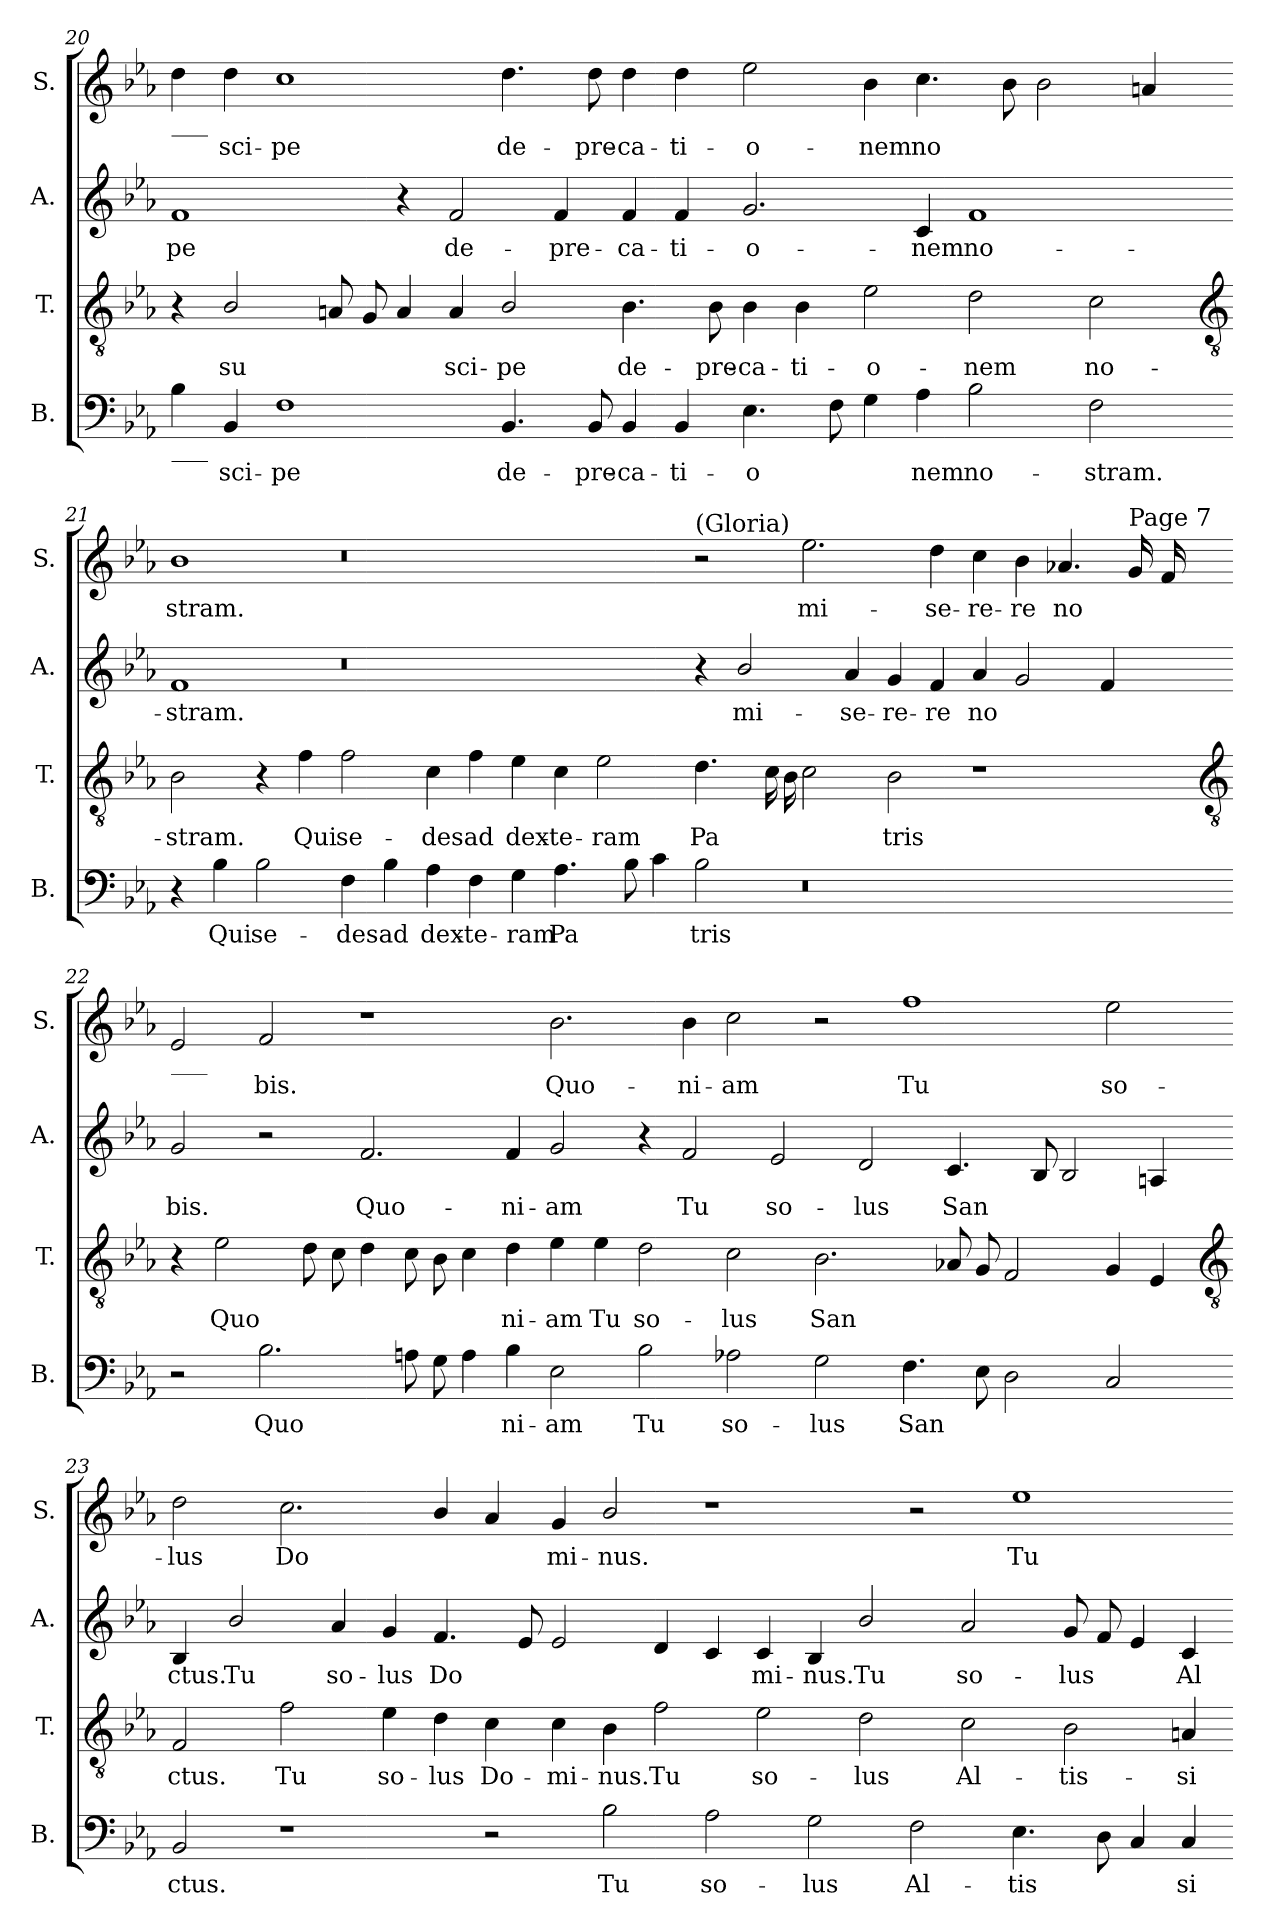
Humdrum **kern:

**kern	**text	**kern	**text	**kern	**text	**kern	**text
*part4	*part4	*part3	*part3	*part2	*part2	*part1	*part1
*staff4	*staff4	*staff3	*staff3	*staff2	*staff2	*staff1	*staff1
*I"B.	*	*I"T.	*	*I"A.	*	*I"S.	*
*I'B.	*	*I'T.	*	*I'A.	*	*I'S.	*
!!LO:LB:g=z
*clefF4	*	*clefGv2	*	*clefG2	*	*clefG2	*
*k[b-e-a-]	*	*k[b-e-a-]	*	*k[b-e-a-]	*	*k[b-e-a-]	*
*E-:	*	*E-:	*	*E-:	*	*E-:	*
=20	=20	=20	=20	=20	=20	=20	=20
!	!	!	!	!	!	!LO:TX:b:t=___	!
!LO:TX:b:t=___	!	!	!	!	!	!	!
!	!	!	!	!	!LO:LY:b	!	!
4B-	.	4r	.	1f	-pe	4dd	.
!	!LO:LY:b	!	!LO:LY:b	!	!	!	!LO:LY:b
4BB-	sci-	2B-/	su	.	.	4dd	sci-
!	!LO:LY:b	!	!	!	!	!	!LO:LY:b
1F	-pe	.	.	.	.	1cc	-pe
.	.	8An/	.	.	.	.	.
.	.	8G/	.	.	.	.	.
.	.	4A/	.	4r	.	.	.
!	!	!	!LO:LY:b	!	!LO:LY:b	!	!
.	.	4A/	sci-	2f	de-	.	.
!	!LO:LY:b	!	!LO:LY:b	!	!	!	!LO:LY:b
4.BB-	de-	2B-/	-pe	.	.	4.dd	de-
!	!	!	!	!	!LO:LY:b	!	!
.	.	.	.	4f	-pre-	.	.
!	!LO:LY:b	!	!	!	!	!	!LO:LY:b
8BB-	-pre-	.	.	.	.	8dd	-pre-
!	!LO:LY:b	!	!LO:LY:b	!	!LO:LY:b	!	!LO:LY:b
4BB-	-ca-	4.B-	de-	4f	-ca-	4dd	-ca-
!	!LO:LY:b	!	!	!	!LO:LY:b	!	!LO:LY:b
4BB-	-ti-	.	.	4f	-ti-	4dd	-ti-
!	!	!	!LO:LY:b	!	!	!	!
.	.	8B-	-pre-	.	.	.	.
!	!LO:LY:b	!	!LO:LY:b	!	!LO:LY:b	!	!LO:LY:b
4.E-	-o	4B-	-ca-	2.g	-o-	2ee-	-o-
!	!	!	!LO:LY:b	!	!	!	!
.	.	4B-	-ti-	.	.	.	.
8F	.	.	.	.	.	.	.
!	!	!	!LO:LY:b	!	!	!	!LO:LY:b
4G	.	2e-	-o-	.	.	4b-	-nem
!	!LO:LY:b	!	!	!	!LO:LY:b	!	!LO:LY:b
4A-	nem	.	.	4c	-nem	4.cc	no
!	!LO:LY:b	!	!LO:LY:b	!	!LO:LY:b	!	!
2B-	no-	2d	-nem	1f	no-	.	.
.	.	.	.	.	.	8b-	.
.	.	.	.	.	.	2b-	.
!	!LO:LY:b	!	!LO:LY:b	!	!	!	!
2F	-stram.	2c	no-	.	.	.	.
.	.	.	.	.	.	4an	.
!!LO:LB:g=z
=21-	=21-	=21-	=21-	=21-	=21-	=21-	=21-
*	*	*clefGv2	*	*	*	*	*
!	!	!	!LO:LY:b	!	!LO:LY:b	!	!LO:LY:b
4r	.	2B-	-stram.	1f	-stram.	1b-	stram.
!	!LO:LY:b	!	!	!	!	!	!
4B-	Qui	.	.	.	.	.	.
!	!LO:LY:b	!	!	!	!	!	!
2B-	se-	4r	.	.	.	.	.
!	!	!	!LO:LY:b	!	!	!	!
.	.	4f	Qui	.	.	.	.
!	!LO:LY:b	!	!LO:LY:b	!	!	!	!
4F	-des	2f	se-	0r	.	0r	.
!	!LO:LY:b	!	!	!	!	!	!
4B-	ad	.	.	.	.	.	.
!	!LO:LY:b	!	!LO:LY:b	!	!	!	!
4A-	dex-	4c	-des	.	.	.	.
!	!LO:LY:b	!	!LO:LY:b	!	!	!	!
4F	-te-	4f	ad	.	.	.	.
!	!LO:LY:b	!	!LO:LY:b	!	!	!	!
4G	-ram	4e-	dex-	.	.	.	.
!	!LO:LY:b	!	!LO:LY:b	!	!	!	!
4.A-	Pa	4c	-te-	.	.	.	.
!	!	!	!LO:LY:b	!	!	!	!
.	.	2e-	-ram	.	.	.	.
8B-	.	.	.	.	.	.	.
4c	.	.	.	.	.	.	.
!	!	!	!	!	!	!LO:TX:a:t=(Gloria)	!
!	!LO:LY:b	!	!LO:LY:b	!	!	!	!
2B-	tris	4.d	Pa	4r	.	2r	.
!	!	!	!	!	!LO:LY:b	!	!
.	.	.	.	2b-/	mi-	.	.
.	.	16c	.	.	.	.	.
.	.	16B-	.	.	.	.	.
!	!	!	!	!	!	!	!LO:LY:b
0r	.	2c	.	.	.	2.ee-	mi-
!	!	!	!	!	!LO:LY:b	!	!
.	.	.	.	4a-	-se-	.	.
!	!	!	!LO:LY:b	!	!LO:LY:b	!	!
.	.	2B-	tris	4g	-re-	.	.
!	!	!	!	!	!LO:LY:b	!	!LO:LY:b
.	.	.	.	4f	-re	4dd	-se-
!	!	!	!	!	!LO:LY:b	!	!LO:LY:b
.	.	1r	.	4a-	no	4cc	-re-
!	!	!	!	!	!	!	!LO:LY:b
.	.	.	.	2g	.	4b-	-re
!	!	!	!	!	!	!	!LO:LY:b
.	.	.	.	.	.	4.a-	no
.	.	.	.	4f	.	.	.
!	!	!	!	!	!	!LO:TX:a:t=Page 7	!
.	.	.	.	.	.	16g	.
.	.	.	.	.	.	16f	.
!!LO:LB:g=z
=22-	=22-	=22-	=22-	=22-	=22-	=22-	=22-
*	*	*clefGv2	*	*	*	*	*
!	!	!	!	!	!	!LO:TX:b:t=___	!
!	!	!	!	!	!LO:LY:b	!	!
2r	.	4r	.	2g	bis.	2e-	.
!	!	!	!LO:LY:b	!	!	!	!
.	.	2e-	Quo	.	.	.	.
!	!LO:LY:b	!	!	!	!	!	!LO:LY:b
2.B-	Quo	.	.	2r	.	2f	bis.
.	.	8d	.	.	.	.	.
.	.	8c	.	.	.	.	.
!	!	!	!	!	!LO:LY:b	!	!
.	.	4d	.	2.f	Quo-	1r	.
8An	.	8c	.	.	.	.	.
8G	.	8B-	.	.	.	.	.
4A	.	4c	.	.	.	.	.
!	!LO:LY:b	!	!LO:LY:b	!	!LO:LY:b	!	!
4B-	ni-	4d	ni-	4f	-ni-	.	.
!	!LO:LY:b	!	!LO:LY:b	!	!LO:LY:b	!	!LO:LY:b
2E-	-am	4e-	-am	2g	-am	2.b-	Quo-
!	!	!	!LO:LY:b	!	!	!	!
.	.	4e-	Tu	.	.	.	.
!	!LO:LY:b	!	!LO:LY:b	!	!	!	!
2B-	Tu	2d	so-	4r	.	.	.
!	!	!	!	!	!LO:LY:b	!	!LO:LY:b
.	.	.	.	2f	Tu	4b-	-ni-
!	!LO:LY:b	!	!LO:LY:b	!	!	!	!LO:LY:b
2A-X	so-	2c	-lus	.	.	2cc	-am
!	!	!	!	!	!LO:LY:b	!	!
.	.	.	.	2e-	so-	.	.
!	!LO:LY:b	!	!LO:LY:b	!	!	!	!
2G	-lus	2.B-	San	.	.	2r	.
!	!	!	!	!	!LO:LY:b	!	!
.	.	.	.	2d	-lus	.	.
!	!LO:LY:b	!	!	!	!	!	!LO:LY:b
4.F	San	.	.	.	.	1ff	Tu
!	!	!	!	!	!LO:LY:b	!	!
.	.	8A-	.	4.c	San	.	.
8E-	.	8G	.	.	.	.	.
2D	.	2F	.	.	.	.	.
.	.	.	.	8B-	.	.	.
.	.	.	.	2B-	.	.	.
!	!	!	!	!	!	!	!LO:LY:b
2C	.	4G	.	.	.	2ee-	so-
.	.	4E-	.	4An	.	.	.
!!LO:LB:g=z
=23-	=23-	=23-	=23-	=23-	=23-	=23-	=23-
*	*	*clefGv2	*	*	*	*	*
!	!LO:LY:b	!	!LO:LY:b	!	!LO:LY:b	!	!LO:LY:b
2BB-	ctus.	2F	ctus.	4B-	ctus.	2dd	-lus
!	!	!	!	!	!LO:LY:b	!	!
.	.	.	.	2b-/	Tu	.	.
!	!	!	!LO:LY:b	!	!	!	!LO:LY:b
1r	.	2f	Tu	.	.	2.cc	Do
!	!	!	!	!	!LO:LY:b	!	!
.	.	.	.	4a-/	so-	.	.
!	!	!	!LO:LY:b	!	!LO:LY:b	!	!
.	.	4e-	so-	4g/	-lus	.	.
!	!	!	!LO:LY:b	!	!LO:LY:b	!	!
.	.	4d	-lus	4.f/	Do	4b-/	.
!	!	!	!LO:LY:b	!	!	!	!
2r	.	4c	Do-	.	.	4a-/	.
.	.	.	.	8e-/	.	.	.
!	!	!	!LO:LY:b	!	!	!	!LO:LY:b
.	.	4c	-mi-	2e-/	.	4g/	mi-
!	!LO:LY:b	!	!LO:LY:b	!	!	!	!LO:LY:b
2B-	Tu	4B-	-nus.	.	.	2b-/	-nus.
!	!	!	!LO:LY:b	!	!	!	!
.	.	2f	Tu	4d/	.	.	.
!	!LO:LY:b	!	!	!	!	!	!
2A-	so-	.	.	4c/	.	1r	.
!	!	!	!LO:LY:b	!	!LO:LY:b	!	!
.	.	2e-	so-	4c/	mi-	.	.
!	!LO:LY:b	!	!	!	!LO:LY:b	!	!
2G	-lus	.	.	4B-/	-nus.	.	.
!	!	!	!LO:LY:b	!	!LO:LY:b	!	!
.	.	2d	-lus	2b-/	Tu	.	.
!	!LO:LY:b	!	!	!	!	!	!
2F	Al-	.	.	.	.	2r	.
!	!	!	!LO:LY:b	!	!LO:LY:b	!	!
.	.	2c	Al-	2a-	so-	.	.
!	!LO:LY:b	!	!	!	!	!	!LO:LY:b
4.E-	-tis	.	.	.	.	1ee-	Tu
!	!	!	!LO:LY:b	!	!LO:LY:b	!	!
.	.	2B-	-tis-	8g	-lus	.	.
8D	.	.	.	8f	.	.	.
4C	.	.	.	4e-	.	.	.
!	!LO:LY:b	!	!LO:LY:b	!	!LO:LY:b	!	!
4C	si-	4An	-si-	4c	Al-	.	.
=-	=-	=-	=-	=-	=-	=-	=-
*-	*-	*-	*-	*-	*-	*-	*-
